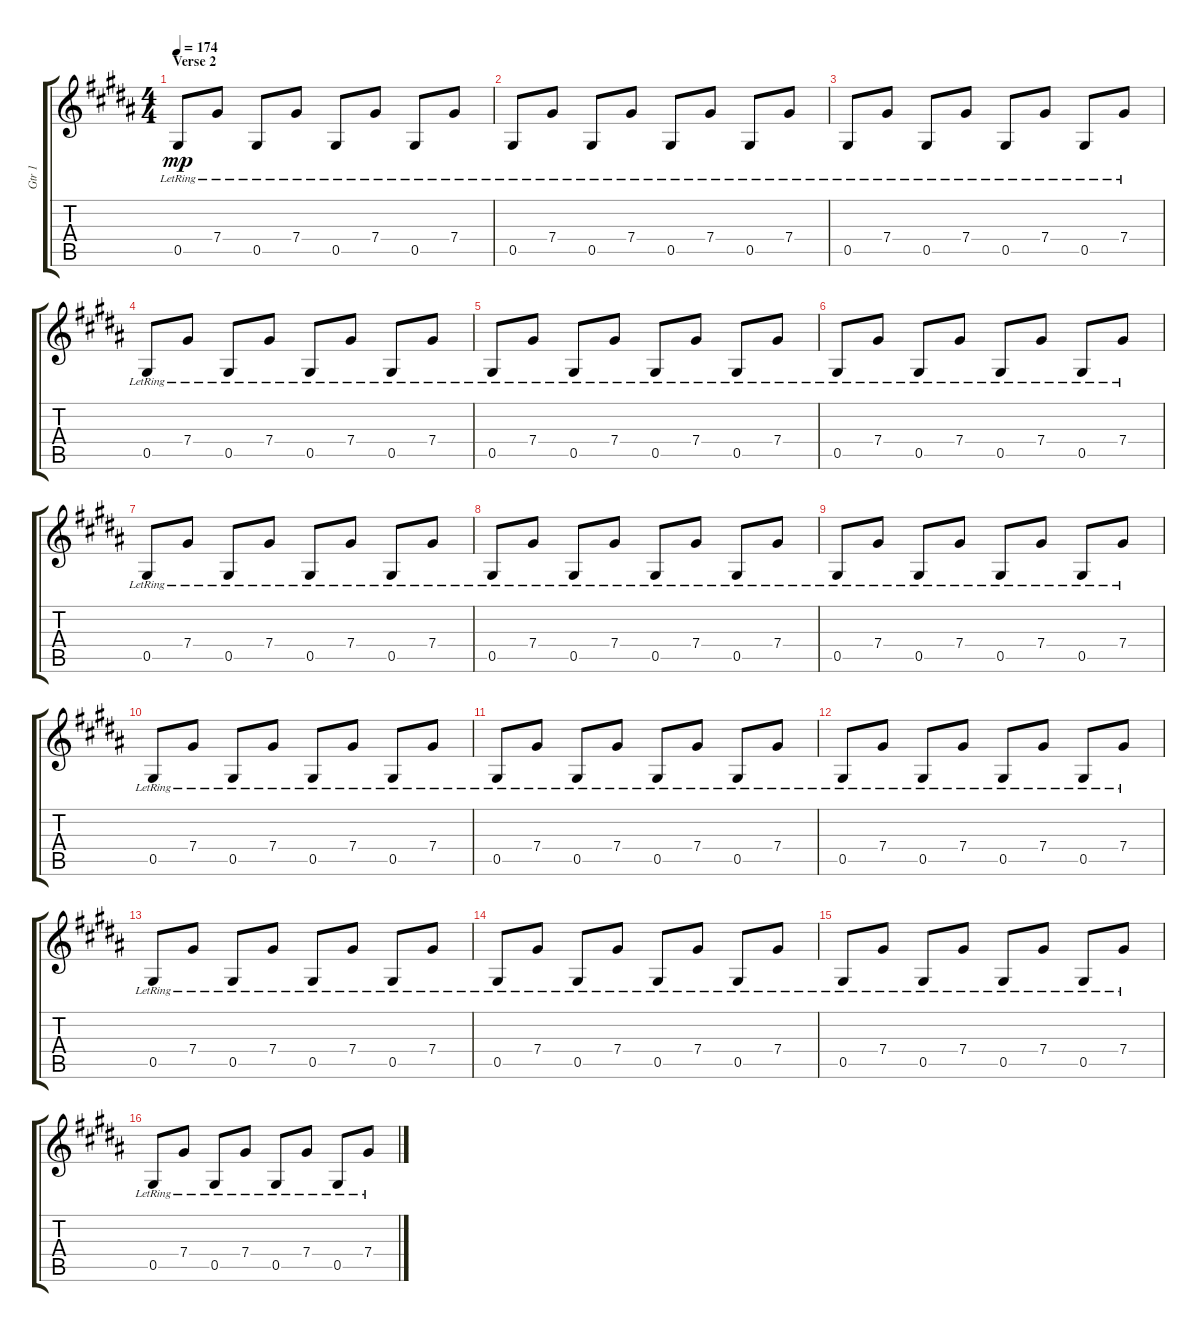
\track ("Gtr 1" "Gtr 1") {instrument electricguitarjazz}
\staff {score tabs}
\tuning (Eb4 Bb3 Gb3 Db3 Ab2 Db2) {hide}
\ts (4 4)
\section ("" "Verse 2")
\tempo 174
\clef g2
\ks g#minor
0.5{lr}.8{dy mp instrument acousticguitarnylon} 7.4{lr}.8 0.5{lr}.8 7.4{lr}.8 0.5{lr}.8 7.4{lr}.8 0.5{lr}.8 7.4{lr}.8 |
0.5{lr}.8 7.4{lr}.8 0.5{lr}.8 7.4{lr}.8 0.5{lr}.8 7.4{lr}.8 0.5{lr}.8 7.4{lr}.8 |
0.5{lr}.8 7.4{lr}.8 0.5{lr}.8 7.4{lr}.8 0.5{lr}.8 7.4{lr}.8 0.5{lr}.8 7.4{lr}.8 |
0.5{lr}.8 7.4{lr}.8 0.5{lr}.8 7.4{lr}.8 0.5{lr}.8 7.4{lr}.8 0.5{lr}.8 7.4{lr}.8 |
0.5{lr}.8 7.4{lr}.8 0.5{lr}.8 7.4{lr}.8 0.5{lr}.8 7.4{lr}.8 0.5{lr}.8 7.4{lr}.8 |
0.5{lr}.8 7.4{lr}.8 0.5{lr}.8 7.4{lr}.8 0.5{lr}.8 7.4{lr}.8 0.5{lr}.8 7.4{lr}.8 |
0.5{lr}.8 7.4{lr}.8 0.5{lr}.8 7.4{lr}.8 0.5{lr}.8 7.4{lr}.8 0.5{lr}.8 7.4{lr}.8 |
0.5{lr}.8 7.4{lr}.8 0.5{lr}.8 7.4{lr}.8 0.5{lr}.8 7.4{lr}.8 0.5{lr}.8 7.4{lr}.8 |
0.5{lr}.8 7.4{lr}.8 0.5{lr}.8 7.4{lr}.8 0.5{lr}.8 7.4{lr}.8 0.5{lr}.8 7.4{lr}.8 |
0.5{lr}.8 7.4{lr}.8 0.5{lr}.8 7.4{lr}.8 0.5{lr}.8 7.4{lr}.8 0.5{lr}.8 7.4{lr}.8 |
0.5{lr}.8 7.4{lr}.8 0.5{lr}.8 7.4{lr}.8 0.5{lr}.8 7.4{lr}.8 0.5{lr}.8 7.4{lr}.8 |
0.5{lr}.8 7.4{lr}.8 0.5{lr}.8 7.4{lr}.8 0.5{lr}.8 7.4{lr}.8 0.5{lr}.8 7.4{lr}.8 |
0.5{lr}.8 7.4{lr}.8 0.5{lr}.8 7.4{lr}.8 0.5{lr}.8 7.4{lr}.8 0.5{lr}.8 7.4{lr}.8 |
0.5{lr}.8 7.4{lr}.8 0.5{lr}.8 7.4{lr}.8 0.5{lr}.8 7.4{lr}.8 0.5{lr}.8 7.4{lr}.8 |
0.5{lr}.8 7.4{lr}.8 0.5{lr}.8 7.4{lr}.8 0.5{lr}.8 7.4{lr}.8 0.5{lr}.8 7.4{lr}.8 |
0.5{lr}.8 7.4{lr}.8 0.5{lr}.8 7.4{lr}.8 0.5{lr}.8 7.4{lr}.8 0.5{lr}.8 7.4{lr}.8
